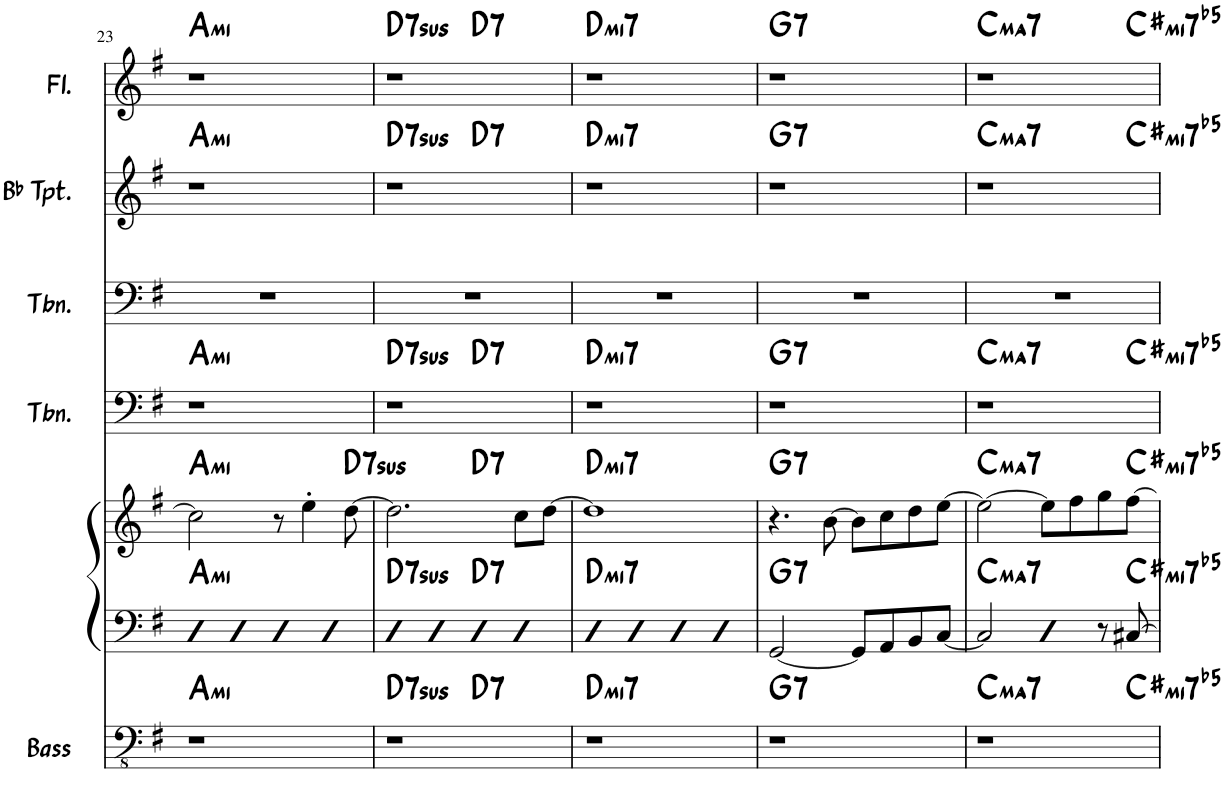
**kern	**harte	**kern	**kern	**harte	**kern	**harte	**kern	**kern	**harte	**kern	**harte
*part6	*part6	*part5	*part5	*part5	*part4	*part4	*part3	*part2	*part2	*part1	*part1
*staff7	*	*staff6	*staff5	*	*staff4	*	*staff3	*staff2	*	*staff1	*
*I"Acoustic Bass	*	*I"Piano	*	*	*I"Trombone	*	*I"Trombone	*I"Bb Trumpet	*	*I"Flute	*
*I'Bass	*	*I'Pno	*	*	*I'Tbn.	*	*I'Tbn.	*I'Bb Tpt.	*	*I'Fl.	*
!!LO:PB:g=z
*clefFv4	*	*clefF4	*clefG2	*	*clefF4	*	*clefF4	*clefG2	*	*clefG2	*
*	*	*	*	*	*	*	*	*ITrd1c2	*	*	*
*k[f#]	*	*k[f#]	*k[f#]	*	*k[f#]	*	*k[f#]	*k[f#]	*	*k[f#]	*
*M2/2	*	*M2/2	*M2/2	*	*M2/2	*	*M2/2	*M2/2	*	*M2/2	*
*met(c|)	*	*met(c|)	*met(c|)	*	*met(c|)	*	*met(c|)	*met(c|)	*	*met(c|)	*
=23	=23	=23	=23	=23	=23	=23	=23	=23	=23	=23	=23
!	!LO:H:kt=mi	!	!	!LO:H:n=1:kt=mi	!	!	!	!	!	!	!
!	!	!	!	!LO:H:n=2:kt=mi	!	!LO:H:kt=mi	!	!	!LO:H:kt=mi	!	!LO:H:kt=mi
1r	A:min	4D	2cc\]	A:min A:min	1r	A:min	1r	1r	A:min	1r	A:min
.	.	4D	.	.	.	.	.	.	.	.	.
.	.	4D	8r	.	.	.	.	.	.	.	.
.	.	.	4ee'\	.	.	.	.	.	.	.	.
.	.	4D	.	.	.	.	.	.	.	.	.
!	!	!	!	!LO:H:kt=7sus	!	!	!	!	!	!	!
.	.	.	[8dd\	D:sus4(7)	.	.	.	.	.	.	.
=24	=24	=24	=24	=24	=24	=24	=24	=24	=24	=24	=24
!	!LO:H:kt=7sus	!	!	!LO:H:kt=7sus	!	!LO:H:kt=7sus	!	!	!LO:H:kt=7sus	!	!LO:H:kt=7sus
*^	*	*	*^	*	*^	*	*	*^	*	*^	*
1r	2ryy	D:sus4(7)	4D	2.dd\]	2ryy	D:sus4(7)	1r	2ryy	D:sus4(7)	1r	1r	2ryy	D:sus4(7)	1r	2ryy	D:sus4(7)
.	.	.	4D	.	.	.	.	.	.	.	.	.	.	.	.	.
!	!	!LO:H:kt=7	!	!	!	!LO:H:n=1:kt=7	!	!	!	!	!	!	!	!	!	!
!	!	!	!	!	!	!LO:H:n=2:kt=7	!	!	!LO:H:kt=7	!	!	!	!LO:H:kt=7	!	!	!LO:H:kt=7
.	2ryy	D:7	4D	.	2ryy	D:7 D:7	.	2ryy	D:7	.	.	2ryy	D:7	.	2ryy	D:7
.	.	.	4D	8cc\L	.	.	.	.	.	.	.	.	.	.	.	.
.	.	.	.	[8dd\J	.	.	.	.	.	.	.	.	.	.	.	.
=25	=25	=25	=25	=25	=25	=25	=25	=25	=25	=25	=25	=25	=25	=25	=25	=25
!	!	!LO:H:kt=mi7	!	!	!	!LO:H:n=1:kt=mi7	!	!	!	!	!	!	!	!	!	!
!	!	!	!	!	!	!LO:H:n=2:kt=mi7	!	!	!LO:H:kt=mi7	!	!	!	!LO:H:kt=mi7	!	!	!LO:H:kt=mi7
*	*	*	*	*v	*v	*	*	*	*	*	*v	*v	*	*v	*v	*
*v	*v	*	*	*	*	*v	*v	*	*	*	*	*	*
1r	D:min7	4D	1dd]	D:min7 D:min7	1r	D:min7	1r	1r	D:min7	1r	D:min7
.	.	4D	.	.	.	.	.	.	.	.	.
.	.	4D	.	.	.	.	.	.	.	.	.
.	.	4D	.	.	.	.	.	.	.	.	.
=26	=26	=26	=26	=26	=26	=26	=26	=26	=26	=26	=26
!	!LO:H:kt=7	!	!	!LO:H:n=1:kt=7	!	!	!	!	!	!	!
!	!	!	!	!LO:H:n=2:kt=7	!	!LO:H:kt=7	!	!	!LO:H:kt=7	!	!LO:H:kt=7
1r	G:7	[2GG/	4.r	G:7 G:7	1r	G:7	1r	1r	G:7	1r	G:7
.	.	.	[8b\	.	.	.	.	.	.	.	.
.	.	8GG/L]	8b\L]	.	.	.	.	.	.	.	.
.	.	8AA/	8cc\	.	.	.	.	.	.	.	.
.	.	8BB/	8dd\	.	.	.	.	.	.	.	.
.	.	[8C/J	[8ee\J	.	.	.	.	.	.	.	.
=27	=27	=27	=27	=27	=27	=27	=27	=27	=27	=27	=27
!	!LO:H:kt=ma7	!	!	!LO:H:n=1:kt=ma7	!	!	!	!	!	!	!
!	!	!	!	!LO:H:n=2:kt=ma7	!	!LO:H:kt=ma7	!	!	!LO:H:kt=ma7	!	!LO:H:kt=ma7
*^	*	*	*	*	*^	*	*	*^	*	*^	*
1r	2..ryy	C:maj7	2C/]	2ee\_	C:maj7 C:maj7	1r	2..ryy	C:maj7	1r	1r	2..ryy	C:maj7	1r	2..ryy	C:maj7
.	.	.	4D	8ee\L]	.	.	.	.	.	.	.	.	.	.	.
.	.	.	.	8ff#\	.	.	.	.	.	.	.	.	.	.	.
.	.	.	8r	8gg\	.	.	.	.	.	.	.	.	.	.	.
!	!	!LO:H:kt=mi7b5	!	!	!LO:H:n=1:kt=mi7b5	!	!	!	!	!	!	!	!	!	!
!	!	!	!	!	!LO:H:n=2:kt=mi7b5	!	!	!LO:H:kt=mi7b5	!	!	!	!LO:H:kt=mi7b5	!	!	!LO:H:kt=mi7b5
.	8ryy	C#:hdim7	[8C#X/	[8ff#\J	C#:hdim7 C#:hdim7	.	8ryy	C#:hdim7	.	.	8ryy	C#:hdim7	.	8ryy	C#:hdim7
*	*	*	*	*	*	*	*	*	*	*v	*v	*	*	*	*
*v	*v	*	*	*	*	*v	*v	*	*	*	*	*v	*v	*
=	=	=	=	=	=	=	=	=	=	=	=
*-	*-	*-	*-	*-	*-	*-	*-	*-	*-	*-	*-
